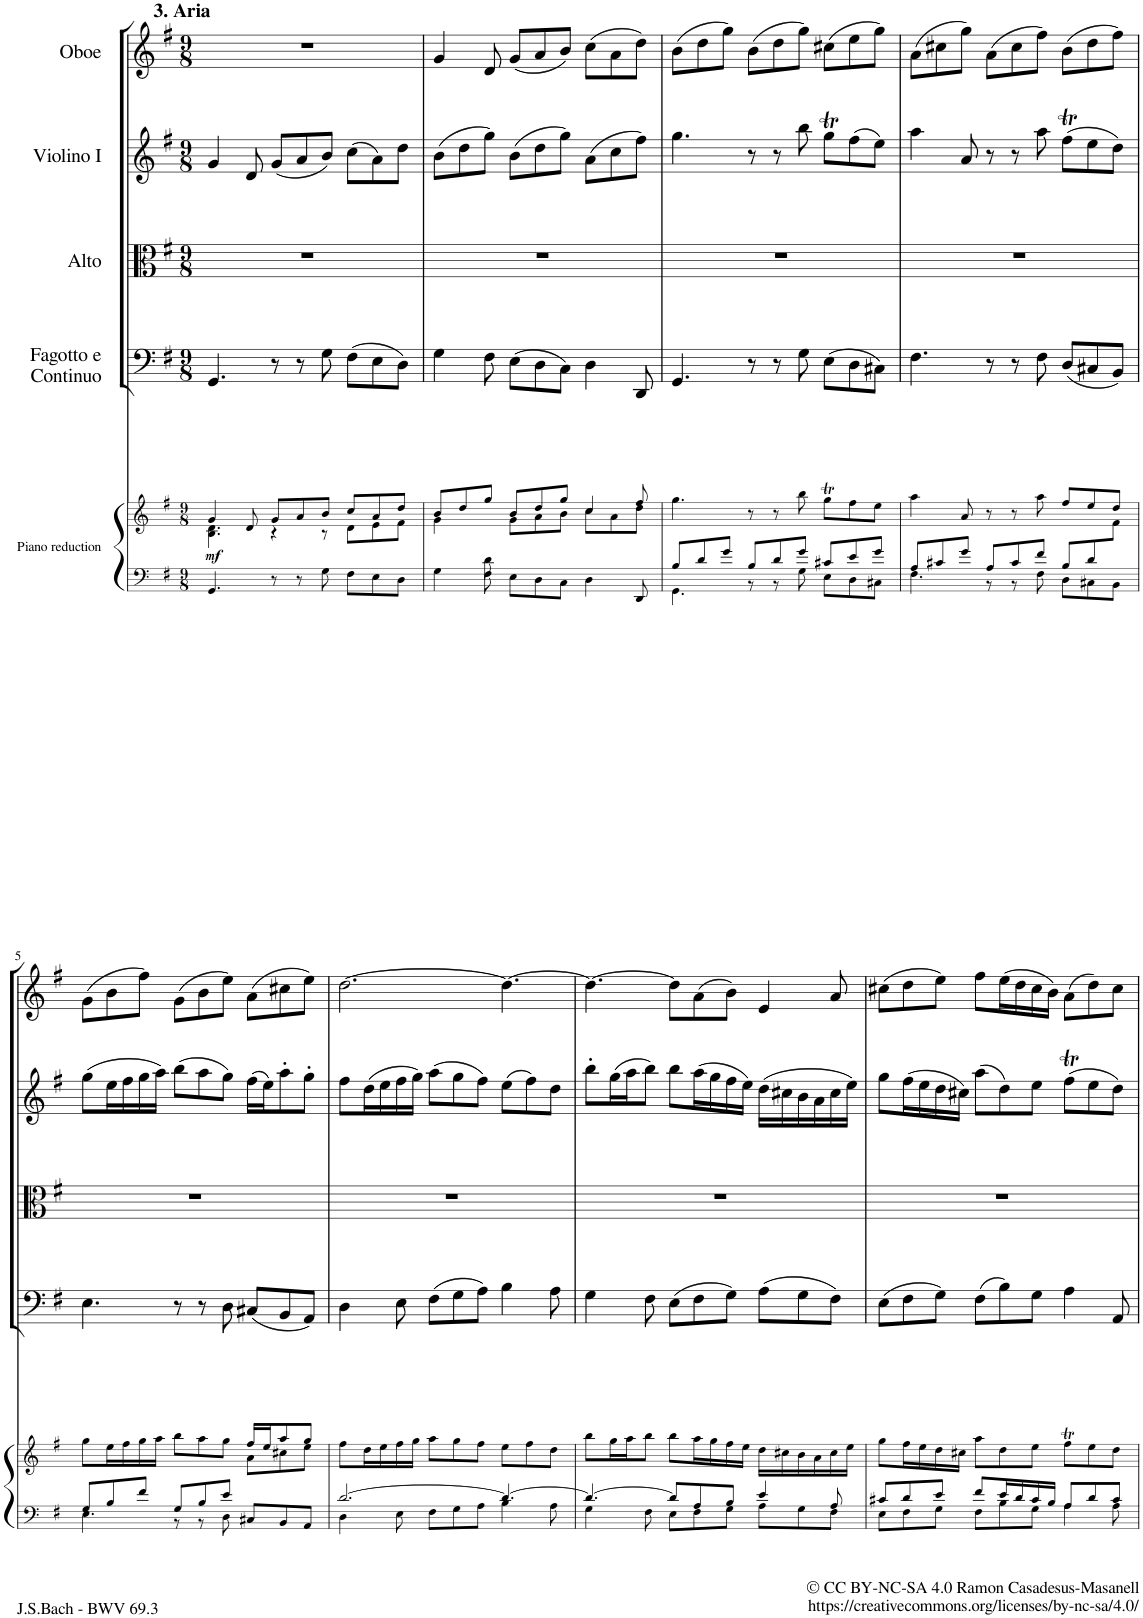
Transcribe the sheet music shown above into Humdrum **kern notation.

**kern	**kern	**dynam	**kern	**kern	**kern	**kern
*part5	*part5	*part5	*part4	*part3	*part2	*part1
*staff6	*staff5	*staff5/6	*staff4	*staff3	*staff2	*staff1
*I"Piano reduction	*	*	*I"Fagotto e Continuo	*I"Alto	*I"Violino I	*I"Oboe
*I'Pno	*	*	*	*	*	*I'Ob
*stria5	*stria5	*	*	*	*	*
*clefF4	*clefG2	*	*clefF4	*clefC3	*clefG2	*clefG2
*k[f#]	*k[f#]	*	*k[f#]	*k[f#]	*k[f#]	*k[f#]
*M9/8	*M9/8	*	*M9/8	*M9/8	*M9/8	*M9/8
=1	=1	=1	=1	=1	=1	=1
*	*^	*	*	*	*	*
!	!	!	!	!	!	!	!LO:TX:a:B:t=3. Aria
!	!	!	!LO:DY:b	!	!	!	!
4.GG/	4g/	4.B\ 4.d\	mf	4.GG/	8%9r	4g/	8%9r
.	8d/	.	.	.	.	8d/	.
8r	8g/L	4r	.	8r	.	(8g/L	.
8r	8a/	.	.	8r	.	8a/	.
8G\	8b/J	8r	.	8G\	.	8b/J)	.
8F#\L	8cc/L	8d\L	.	(8F#\L	.	(8cc\L	.
8E\	8a/	8e\	.	8E\	.	8a\)	.
8D\J	8dd/J	8f#\J	.	8D\J)	.	8dd\J	.
=2	=2	=2	=2	=2	=2	=2	=2
*^	*	*	*	*	*	*	*
4ryy	4G\	8b/L	4g\	.	4G\	8%9r	(8b\L	4g/
.	.	8dd/	.	.	.	.	8dd\	.
8d\	8F#\	8gg/J	8ryy	.	8F#\	.	8gg\J)	8d/
2.ryy	8E\L	8b/L	8g\L	.	(8E\L	.	(8b\L	(8g/L
.	8D\	8dd/	8a\	.	8D\	.	8dd\	8a/
.	8C\J	8gg/J	8b\J	.	8C\J)	.	8gg\J)	8b/J)
.	4D\	4cc/	8cc\L	.	4D\	.	(8a\L	(8cc\L
.	.	.	8a\	.	.	.	8cc\	8a\
.	8DD/	8ff#/	8dd\J	.	8DD/	.	8ff#\J)	8dd\J)
*	*	*v	*v	*	*	*	*	*
=3	=3	=3	=3	=3	=3	=3	=3
8B/L	4.GG\	4.gg\	.	4.GG/	8%9r	4.gg\	(8b\L
8d/	.	.	.	.	.	.	8dd\
8g/J	.	.	.	.	.	.	8gg\J)
8B/L	8r	8r	.	8r	.	8r	(8b\L
8d/	8r	8r	.	8r	.	8r	8dd\
8g/J	8G\	8bb\	.	8G\	.	8bb\	8gg\J)
8c#X/L	8E\L	8ggT\L	.	(8E\L	.	8ggT\L	(8cc#X\L
8e/	8D\	8ff#\	.	8D\	.	(8ff#\	8ee\
8g/J	8C#X\J	8ee\J	.	8C#X\J)	.	8ee\J)	8gg\J)
=4	=4	=4	=4	=4	=4	=4	=4
*	*	*^	*	*	*	*	*
8A/L	4.F#\	4aa\	1ryy	.	4.F#\	8%9r	4aa\	(8a\L
8c#X/	.	.	.	.	.	.	.	8cc#X\
8g/J	.	8a/	.	.	.	.	8a/	8gg\J)
8A/L	8r	8r	.	.	8r	.	8r	(8a\L
8c#/	8r	8r	.	.	8r	.	8r	8cc#\
8f#/J	8F#\	8aa\	.	.	8F#\	.	8aa\	8ff#\J)
8B/L	8D\L	8ff#/L	.	.	(8D/L	.	(8ff#t\L	(8b\L
8d/	8C#X\	8ee/	.	.	8C#X/	.	8ee\	8dd\
8ryy	8BB\J	8dd/J	8f#\J	.	8BB/J)	.	8dd\J)	8ff#\J)
!!LO:LB:g=z
=5	=5	=5	=5	=5	=5	=5	=5	=5
8G/L	4.E\	8gg\L	2.ryy	.	4.E\	8%9r	(8gg\L	(8g\L
8B/	.	16ee\L	.	.	.	.	16ee\L	8b\
.	.	16ff#\	.	.	.	.	16ff#\	.
8f#/J	.	16gg\	.	.	.	.	16gg\	8ff#\J)
.	.	16aa\JJ	.	.	.	.	16aa\JJ)	.
8G/L	8r	8bb\L	.	.	8r	.	(8bb\L	(8g\L
8B/	8r	8aa\	.	.	8r	.	8aa\	8b\
8e/J	8D\	8gg\J	.	.	8D\	.	8gg\J)	8ee\J)
4.ryy	8C#X/L	16ff#/LL	8a\L	.	(8C#X/L	.	(16ff#\LL	(8a\L
.	.	16ee/J	.	.	.	.	16ee\J)	.
.	8BB/	8aa/	8cc#X\	.	8BB/	.	8aa'\	8cc#X\
.	8AA/J	8gg/J	8ee\J	.	8AA/J)	.	8gg'\J	8ee\J)
*	*	*v	*v	*	*	*	*	*
=6	=6	=6	=6	=6	=6	=6	=6
[2.d/	4D\	8ff#\L	.	4D\	8%9r	8ff#\L	[2.dd\
.	.	16dd\L	.	.	.	(16dd\L	.
.	.	16ee\	.	.	.	16ee\	.
.	8E\	16ff#\	.	8E\	.	16ff#\	.
.	.	16gg\JJ	.	.	.	16gg\JJ)	.
.	8F#\L	8aa\L	.	(8F#\L	.	(8aa\L	.
.	8G\	8gg\	.	8G\	.	8gg\	.
.	8A\J	8ff#\J	.	8A\J)	.	8ff#\J)	.
4.d/_	4B\	8ee\L	.	4B\	.	(8ee\L	4.dd\_
.	.	8ff#\	.	.	.	8ff#\)	.
.	8A\	8dd\J	.	8A\	.	8dd\J	.
=7	=7	=7	=7	=7	=7	=7	=7
4.d/_	4G\	8bb\L	.	4G\	8%9r	8bb'\L	4.dd\_
.	.	16gg\L	.	.	.	(16gg\L	.
.	.	16aa\J	.	.	.	16aa\J	.
.	8F#\	8bb\J	.	8F#\	.	8bb\J)	.
8d/L]	8E\L	8bb\L	.	(8E\L	.	8bb\L	8dd\L]
8A/	8F#\	16aa\L	.	8F#\	.	(16aa\L	(8a\
.	.	16gg\	.	.	.	16gg\	.
8B/J	8G\J	16ff#\	.	8G\J)	.	16ff#\	8b\J)
.	.	16ee\JJ	.	.	.	16ee\JJ)	.
4e/	8A\L	16dd\LL	.	(8A\L	.	(16dd\LL	4e/
.	.	16cc#X\	.	.	.	16cc#X\	.
.	8G\	16b\	.	8G\	.	16b\	.
.	.	16a\	.	.	.	16a\	.
8A/	8F#\J	16cc#\	.	8F#\J)	.	16cc#\	8a/
.	.	16ee\JJ	.	.	.	16ee\JJ)	.
=8	=8	=8	=8	=8	=8	=8	=8
8c#X/L	8E\L	8gg\L	.	(8E\L	8%9r	8gg\L	(8cc#X\L
8d/	8F#\	16ff#\L	.	8F#\	.	(16ff#\L	8dd\
.	.	16ee\	.	.	.	16ee\	.
8e/J	8G\J	16dd\	.	8G\J)	.	16dd\	8ee\J)
.	.	16cc#X\JJ	.	.	.	16cc#X\JJ)	.
8f#/L	8F#\L	8aa\L	.	(8F#\L	.	(8aa\L	8ff#\L
16e/L	8B\	8dd\	.	8B\)	.	8dd\)	(16ee\L
16d/	.	.	.	.	.	.	16dd\
16c#/	8G\J	8ee\J	.	8G\J	.	8ee\J	16cc#\
16B/JJ	.	.	.	.	.	.	16b\JJ)
8A/L	4A\	8ff#t\L	.	4A\	.	(8ff#t\L	(8a\L
8d/	.	8ee\	.	.	.	8ee\	8dd\)
8c#/J	8A\	8dd\J	.	8AA/	.	8dd\J)	8cc#\J
*v	*v	*	*	*	*	*	*
=	=	=	=	=	=	=
*-	*-	*-	*-	*-	*-	*-
